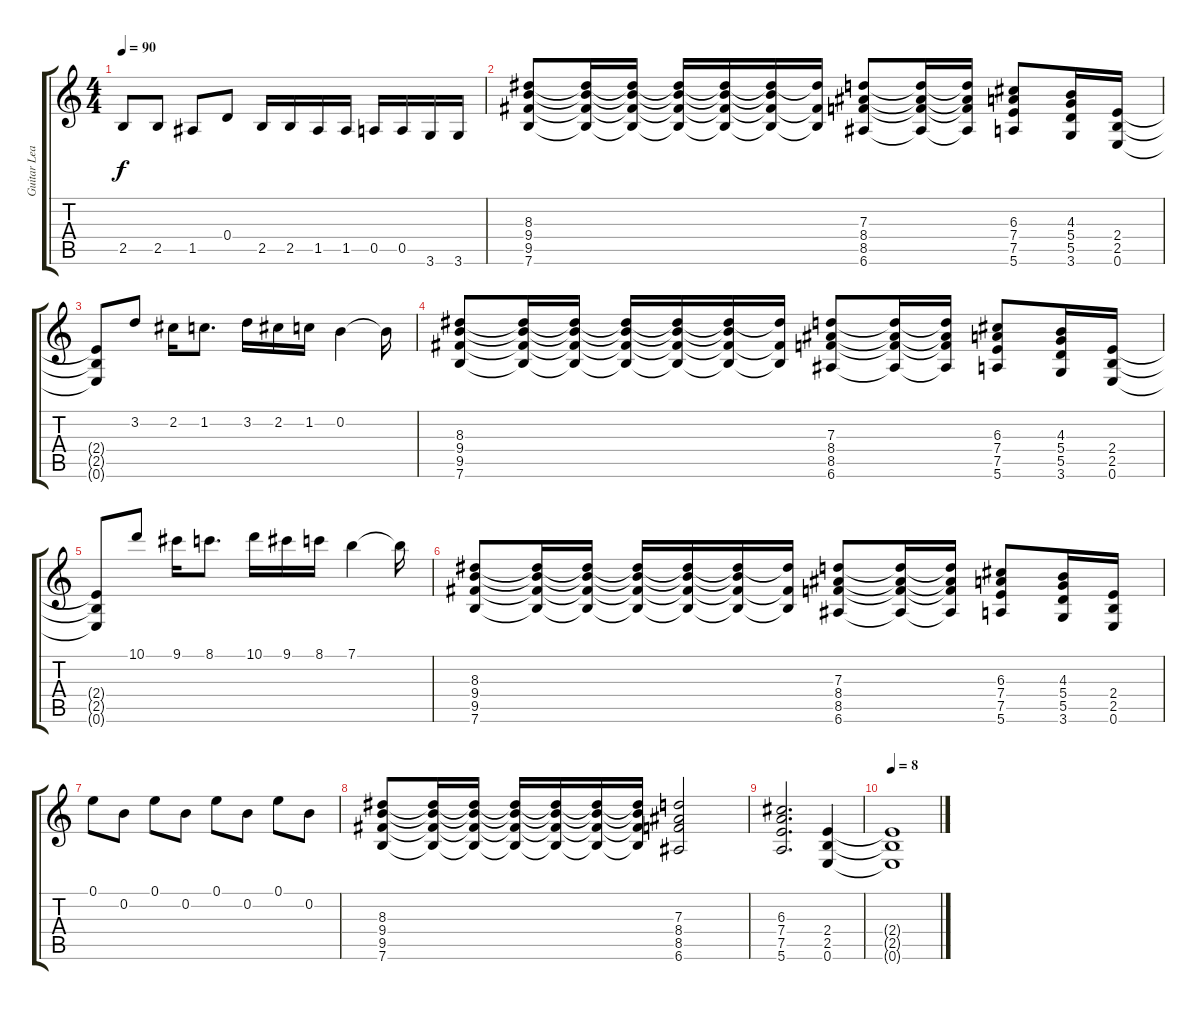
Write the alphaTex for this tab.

\track ("Guitar Lead" "Guitar Lea") {instrument distortionguitar}
\staff {score tabs}
\tuning (E4 B3 G3 D3 A2 E2) {hide}
\ts (4 4)
\tempo 90
\clef g2
\ks c
2.5.8{dy f} 2.5.8 1.5.8 0.4.8 2.5.16 2.5.16 1.5.16 1.5.16 0.5.16 0.5.16 3.6.16 3.6.16 |
(8.3 9.4 9.5 7.6).8 (8.3{t} 9.4{t} 9.5{t} 7.6{t}).16 (8.3{t} 9.4{t} 9.5{t} 7.6{t}).16 (8.3{t} 9.4{t} 9.5{t} 7.6{t}).16 (8.3{t} 9.4{t} 9.5{t} 7.6{t}).16 (8.3{t} 9.4{t} 9.5{t} 7.6{t}).16 (8.3{t} 9.5{t} 7.6{t}).16 (7.3 8.4 8.5 6.6).8 (7.3{t} 8.4{t} 8.5{t} 6.6{t}).16 (7.3{t} 8.4{t} 8.5{t} 6.6{t}).16 (6.3 7.4 7.5 5.6).8 (4.3 5.4 5.5 3.6).16 (2.4 2.5 0.6).16 |
(2.4{t} 2.5{t} 0.6{t}).8 3.2.8 2.2.16 1.2.8{d} 3.2.16 2.2.16 1.2.16 0.2.4 0.2{t}.16 |
(8.3 9.4 9.5 7.6).8 (8.3{t} 9.4{t} 9.5{t} 7.6{t}).16 (8.3{t} 9.4{t} 9.5{t} 7.6{t}).16 (8.3{t} 9.4{t} 9.5{t} 7.6{t}).16 (8.3{t} 9.4{t} 9.5{t} 7.6{t}).16 (8.3{t} 9.4{t} 9.5{t} 7.6{t}).16 (8.3{t} 9.5{t} 7.6{t}).16 (7.3 8.4 8.5 6.6).8 (7.3{t} 8.4{t} 8.5{t} 6.6{t}).16 (7.3{t} 8.4{t} 8.5{t} 6.6{t}).16 (6.3 7.4 7.5 5.6).8 (4.3 5.4 5.5 3.6).16 (2.4 2.5 0.6).16 |
(2.4{t} 2.5{t} 0.6{t}).8 10.1.8 9.1.16 8.1.8{d} 10.1.16 9.1.16 8.1.16 7.1.4 7.1{t}.16 |
(8.3 9.4 9.5 7.6).8 (8.3{t} 9.4{t} 9.5{t} 7.6{t}).16 (8.3{t} 9.4{t} 9.5{t} 7.6{t}).16 (8.3{t} 9.4{t} 9.5{t} 7.6{t}).16 (8.3{t} 9.4{t} 9.5{t} 7.6{t}).16 (8.3{t} 9.4{t} 9.5{t} 7.6{t}).16 (8.3{t} 9.5{t} 7.6{t}).16 (7.3 8.4 8.5 6.6).8 (7.3{t} 8.4{t} 8.5{t} 6.6{t}).16 (7.3{t} 8.4{t} 8.5{t} 6.6{t}).16 (6.3 7.4 7.5 5.6).8 (4.3 5.4 5.5 3.6).16 (2.4 2.5 0.6).16 |
0.1.8 0.2.8 0.1.8 0.2.8 0.1.8 0.2.8 0.1.8 0.2.8 |
(8.3 9.4 9.5 7.6).8 (8.3{t} 9.4{t} 9.5{t} 7.6{t}).16 (8.3{t} 9.4{t} 9.5{t} 7.6{t}).16 (8.3{t} 9.4{t} 9.5{t} 7.6{t}).16 (8.3{t} 9.4{t} 9.5{t} 7.6{t}).16 (8.3{t} 9.4{t} 9.5{t} 7.6{t}).16 (8.3{t} 9.4{t} 9.5{t} 7.6{t}).16 (7.3 8.4 8.5 6.6).2 |
(6.3 7.4 7.5 5.6).2{d} (2.4 2.5 0.6).4 |
\tempo 8
(2.4{t} 2.5{t} 0.6{t}).1
